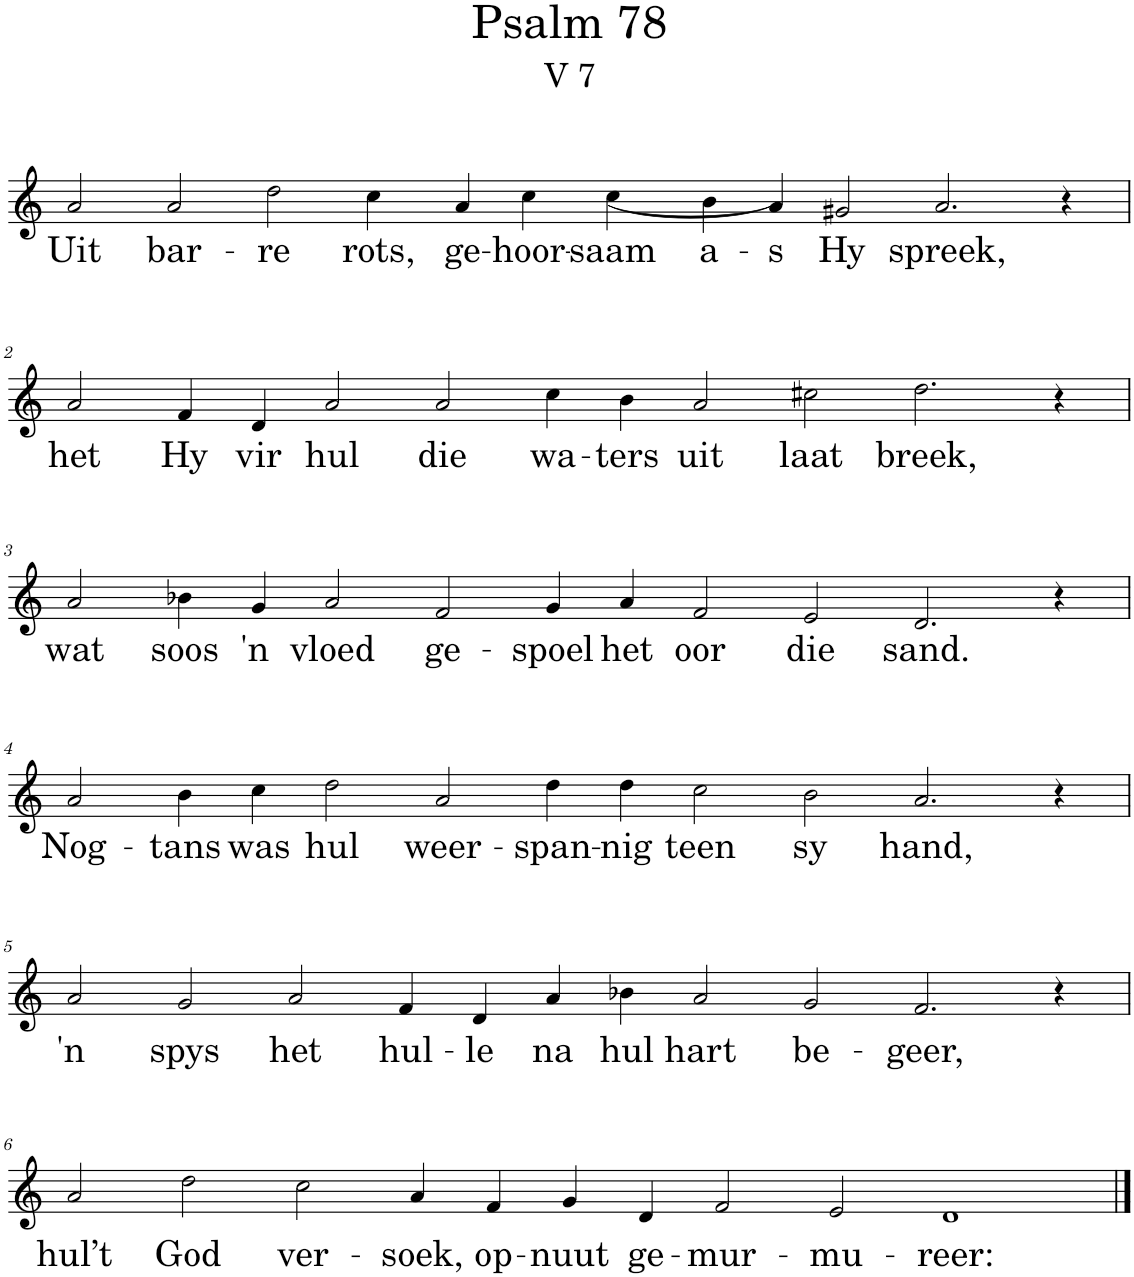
**kern	**text
*part1	*part1
*staff1	*staff1
*I"Pipe Organ	*
*I'Org.	*
*clefG2	*
*k[]	*
*M18/4	*
=1	=1
!	!LO:LY:b
2a/	Uit
!	!LO:LY:b
2a/	bar-
!	!LO:LY:b
2dd\	-re
!	!LO:LY:b
4cc\	rots,
!	!LO:LY:b
4a/	ge-
!	!LO:LY:b
4cc\	-hoor-
!	!LO:LY:b
4cc\	-saam
!	!LO:LY:b
4b\	a-
!	!LO:LY:b
[4a/	-s
!	!LO:LY:b
2g#X/	Hy
!	!LO:LY:b
2.a/]	spreek,
4r	.
!!LO:LB:g=z
=2	=2
!	!LO:LY:b
2a/	het
!	!LO:LY:b
4f/	Hy
!	!LO:LY:b
4d/	vir
!	!LO:LY:b
2a/	hul
!	!LO:LY:b
2a/	die
!	!LO:LY:b
4cc\	wa-
!	!LO:LY:b
4b\	-ters
!	!LO:LY:b
2a/	uit
!	!LO:LY:b
2cc#X\	laat
!	!LO:LY:b
2.dd\	breek,
4r	.
!!LO:LB:g=z
=3	=3
!	!LO:LY:b
2a/	wat
!	!LO:LY:b
4b-X\	soos
!	!LO:LY:b
4g/	'n
!	!LO:LY:b
2a/	vloed
!	!LO:LY:b
2f/	ge-
!	!LO:LY:b
4g/	-spoel
!	!LO:LY:b
4a/	het
!	!LO:LY:b
2f/	oor
!	!LO:LY:b
2e/	die
!	!LO:LY:b
2.d/	sand.
4r	.
!!LO:LB:g=z
=4	=4
!	!LO:LY:b
2a/	Nog-
!	!LO:LY:b
4b\	-tans
!	!LO:LY:b
4cc\	was
!	!LO:LY:b
2dd\	hul
!	!LO:LY:b
2a/	weer-
!	!LO:LY:b
4dd\	-span-
!	!LO:LY:b
4dd\	-nig
!	!LO:LY:b
2cc\	teen
!	!LO:LY:b
2b\	sy
!	!LO:LY:b
2.a/	hand,
4r	.
!!LO:LB:g=z
=5	=5
!	!LO:LY:b
2a/	'n
!	!LO:LY:b
2g/	spys
!	!LO:LY:b
2a/	het
!	!LO:LY:b
4f/	hul-
!	!LO:LY:b
4d/	-le
!	!LO:LY:b
4a/	na
!	!LO:LY:b
4b-X\	hul
!	!LO:LY:b
2a/	hart
!	!LO:LY:b
2g/	be-
!	!LO:LY:b
2.f/	-geer,
4r	.
!!LO:LB:g=z
=6	=6
!	!LO:LY:b
2a/	hul’t
!	!LO:LY:b
2dd\	God
!	!LO:LY:b
2cc\	ver-
!	!LO:LY:b
4a/	-soek,
!	!LO:LY:b
4f/	op-
!	!LO:LY:b
4g/	-nuut
!	!LO:LY:b
4d/	ge-
!	!LO:LY:b
2f/	-mur-
!	!LO:LY:b
2e/	-mu-
!	!LO:LY:b
1d	-reer:
==	==
*-	*-
